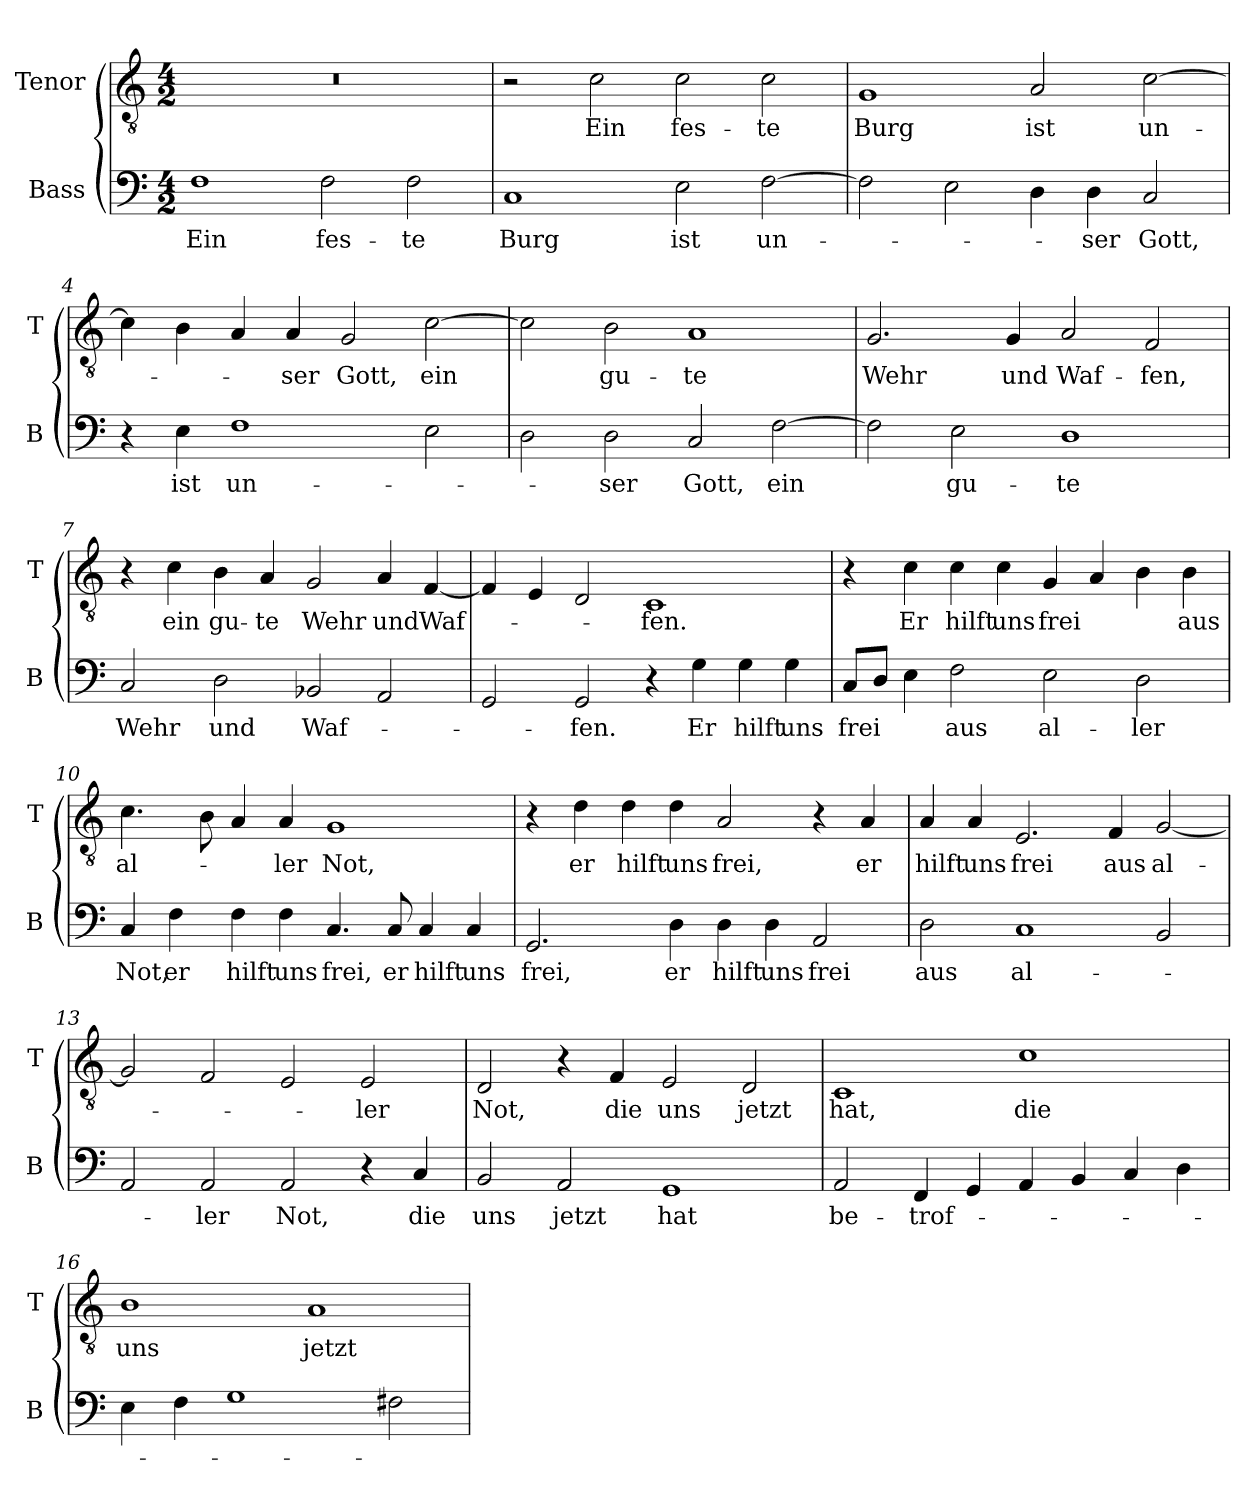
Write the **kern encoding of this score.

**kern	**text	**kern	**text
*part2	*part2	*part1	*part1
*staff2	*staff2	*staff1	*staff1
*I"Bass	*	*I"Tenor	*
*I'B	*	*I'T	*
*clefF4	*	*clefGv2	*
*k[]	*	*k[]	*
*C:	*	*C:	*
*M4/2	*	*M4/2	*
=1	=1	=1	=1
!	!LO:LY:b	!	!
1F	Ein	0r	.
!	!LO:LY:b	!	!
2F\	fes-	.	.
!	!LO:LY:b	!	!
2F\	-te	.	.
=2	=2	=2	=2
!	!LO:LY:b	!	!
1C	Burg	2r	.
!	!	!	!LO:LY:b
.	.	2c\	Ein
!	!LO:LY:b	!	!LO:LY:b
2E\	ist	2c\	fes-
!	!LO:LY:b	!	!LO:LY:b
[2F\	un-	2c\	-te
=3	=3	=3	=3
!	!	!	!LO:LY:b
2F\]	.	1G	Burg
2E\	.	.	.
!	!	!	!LO:LY:b
4D\	.	2A/	ist
!	!LO:LY:b	!	!
4D\	-ser	.	.
!	!LO:LY:b	!	!LO:LY:b
2C/	Gott,	[2c\	un-
=4	=4	=4	=4
4r	.	4c\]	.
!	!LO:LY:b	!	!
4E\	ist	4B\	.
!	!LO:LY:b	!	!
1F	un-	4A/	.
!	!	!	!LO:LY:b
.	.	4A/	-ser
!	!	!	!LO:LY:b
.	.	2G/	Gott,
!	!	!	!LO:LY:b
2E\	.	[2c\	ein
!!LO:LB:g=z
=5	=5	=5	=5
2D\	.	2c\]	.
!	!LO:LY:b	!	!LO:LY:b
2D\	-ser	2B\	gu-
!	!LO:LY:b	!	!LO:LY:b
2C/	Gott,	1A	-te
!	!LO:LY:b	!	!
[2F\	ein	.	.
=6	=6	=6	=6
!	!	!	!LO:LY:b
2F\]	.	2.G/	Wehr
!	!LO:LY:b	!	!
2E\	gu-	.	.
!	!	!	!LO:LY:b
.	.	4G/	und
!	!LO:LY:b	!	!LO:LY:b
1D	-te	2A/	Waf-
!	!	!	!LO:LY:b
.	.	2F/	-fen,
=7	=7	=7	=7
!	!LO:LY:b	!	!
2C/	Wehr	4r	.
!	!	!	!LO:LY:b
.	.	4c\	ein
!	!LO:LY:b	!	!LO:LY:b
2D\	und	4B\	gu-
!	!	!	!LO:LY:b
.	.	4A/	-te
!	!LO:LY:b	!	!LO:LY:b
2BB-X/	Waf-	2G/	Wehr
!	!	!	!LO:LY:b
2AA/	.	4A/	und
!	!	!	!LO:LY:b
.	.	[4F/	Waf-
=8	=8	=8	=8
2GG/	.	4F/]	.
.	.	4E/	.
!	!LO:LY:b	!	!
2GG/	-fen.	2D/	.
!	!	!	!LO:LY:b
4r	.	1C	-fen.
!	!LO:LY:b	!	!
4G\	Er	.	.
!	!LO:LY:b	!	!
4G\	hilft	.	.
!	!LO:LY:b	!	!
4G\	uns	.	.
!!LO:LB:g=z
=9	=9	=9	=9
!	!LO:LY:b	!	!
8C/L	frei	4r	.
8D/J	.	.	.
!	!	!	!LO:LY:b
4E\	.	4c\	Er
!	!LO:LY:b	!	!LO:LY:b
2F\	aus	4c\	hilft
!	!	!	!LO:LY:b
.	.	4c\	uns
!	!LO:LY:b	!	!LO:LY:b
2E\	al-	4G/	frei
.	.	4A/	.
!	!LO:LY:b	!	!
2D\	-ler	4B\	.
!	!	!	!LO:LY:b
.	.	4B\	aus
=10	=10	=10	=10
!	!LO:LY:b	!	!LO:LY:b
4C/	Not,	4.c\	al-
!	!LO:LY:b	!	!
4F\	er	.	.
.	.	8B\	.
!	!LO:LY:b	!	!
4F\	hilft	4A/	.
!	!LO:LY:b	!	!LO:LY:b
4F\	uns	4A/	-ler
!	!LO:LY:b	!	!LO:LY:b
4.C/	frei,	1G	Not,
!	!LO:LY:b	!	!
8C/	er	.	.
!	!LO:LY:b	!	!
4C/	hilft	.	.
!	!LO:LY:b	!	!
4C/	uns	.	.
=11	=11	=11	=11
!	!LO:LY:b	!	!
2.GG/	frei,	4r	.
!	!	!	!LO:LY:b
.	.	4d\	er
!	!	!	!LO:LY:b
.	.	4d\	hilft
!	!LO:LY:b	!	!LO:LY:b
4D\	er	4d\	uns
!	!LO:LY:b	!	!LO:LY:b
4D\	hilft	2A/	frei,
!	!LO:LY:b	!	!
4D\	uns	.	.
!	!LO:LY:b	!	!
2AA/	frei	4r	.
!	!	!	!LO:LY:b
.	.	4A/	er
=12	=12	=12	=12
!	!LO:LY:b	!	!LO:LY:b
2D\	aus	4A/	hilft
!	!	!	!LO:LY:b
.	.	4A/	uns
!	!LO:LY:b	!	!LO:LY:b
1C	al-	2.E/	frei
!	!	!	!LO:LY:b
.	.	4F/	aus
!	!	!	!LO:LY:b
2BB/	.	[2G/	al-
!!LO:LB:g=z
=13	=13	=13	=13
2AA/	.	2G/]	.
!	!LO:LY:b	!	!
2AA/	-ler	2F/	.
!	!LO:LY:b	!	!
2AA/	Not,	2E/	.
!	!	!	!LO:LY:b
4r	.	2E/	-ler
!	!LO:LY:b	!	!
4C/	die	.	.
=14	=14	=14	=14
!	!LO:LY:b	!	!LO:LY:b
2BB/	uns	2D/	Not,
!	!LO:LY:b	!	!
2AA/	jetzt	4r	.
!	!	!	!LO:LY:b
.	.	4F/	die
!	!LO:LY:b	!	!LO:LY:b
1GG	hat	2E/	uns
!	!	!	!LO:LY:b
.	.	2D/	jetzt
=15	=15	=15	=15
!	!LO:LY:b	!	!LO:LY:b
2AA/	be-	1C	hat,
!	!LO:LY:b	!	!
4FF/	-trof-	.	.
4GG/	.	.	.
!	!	!	!LO:LY:b
4AA/	.	1c	die
4BB/	.	.	.
4C/	.	.	.
4D\	.	.	.
=16	=16	=16	=16
!	!	!	!LO:LY:b
4E\	.	1B	uns
4F\	.	.	.
1G	.	.	.
!	!	!	!LO:LY:b
.	.	1A	jetzt
2F#X\	.	.	.
=	=	=	=
*-	*-	*-	*-
